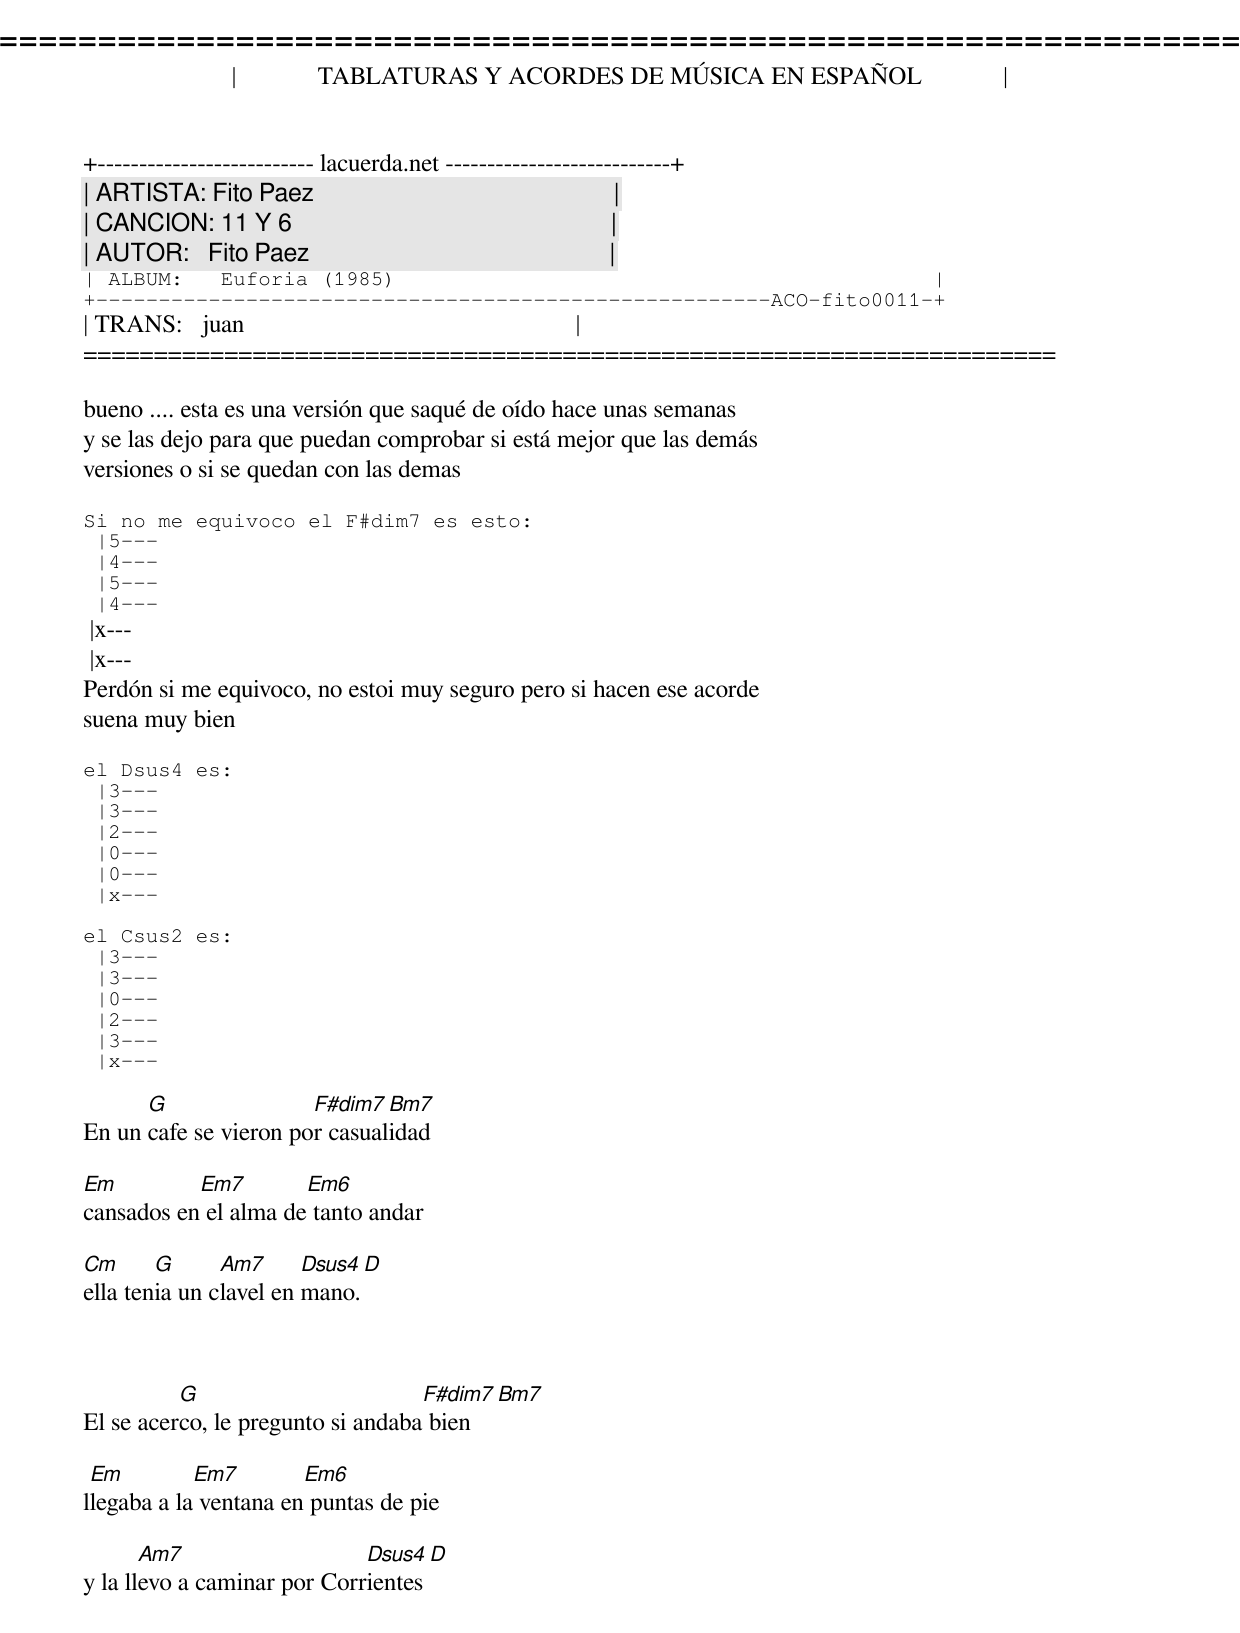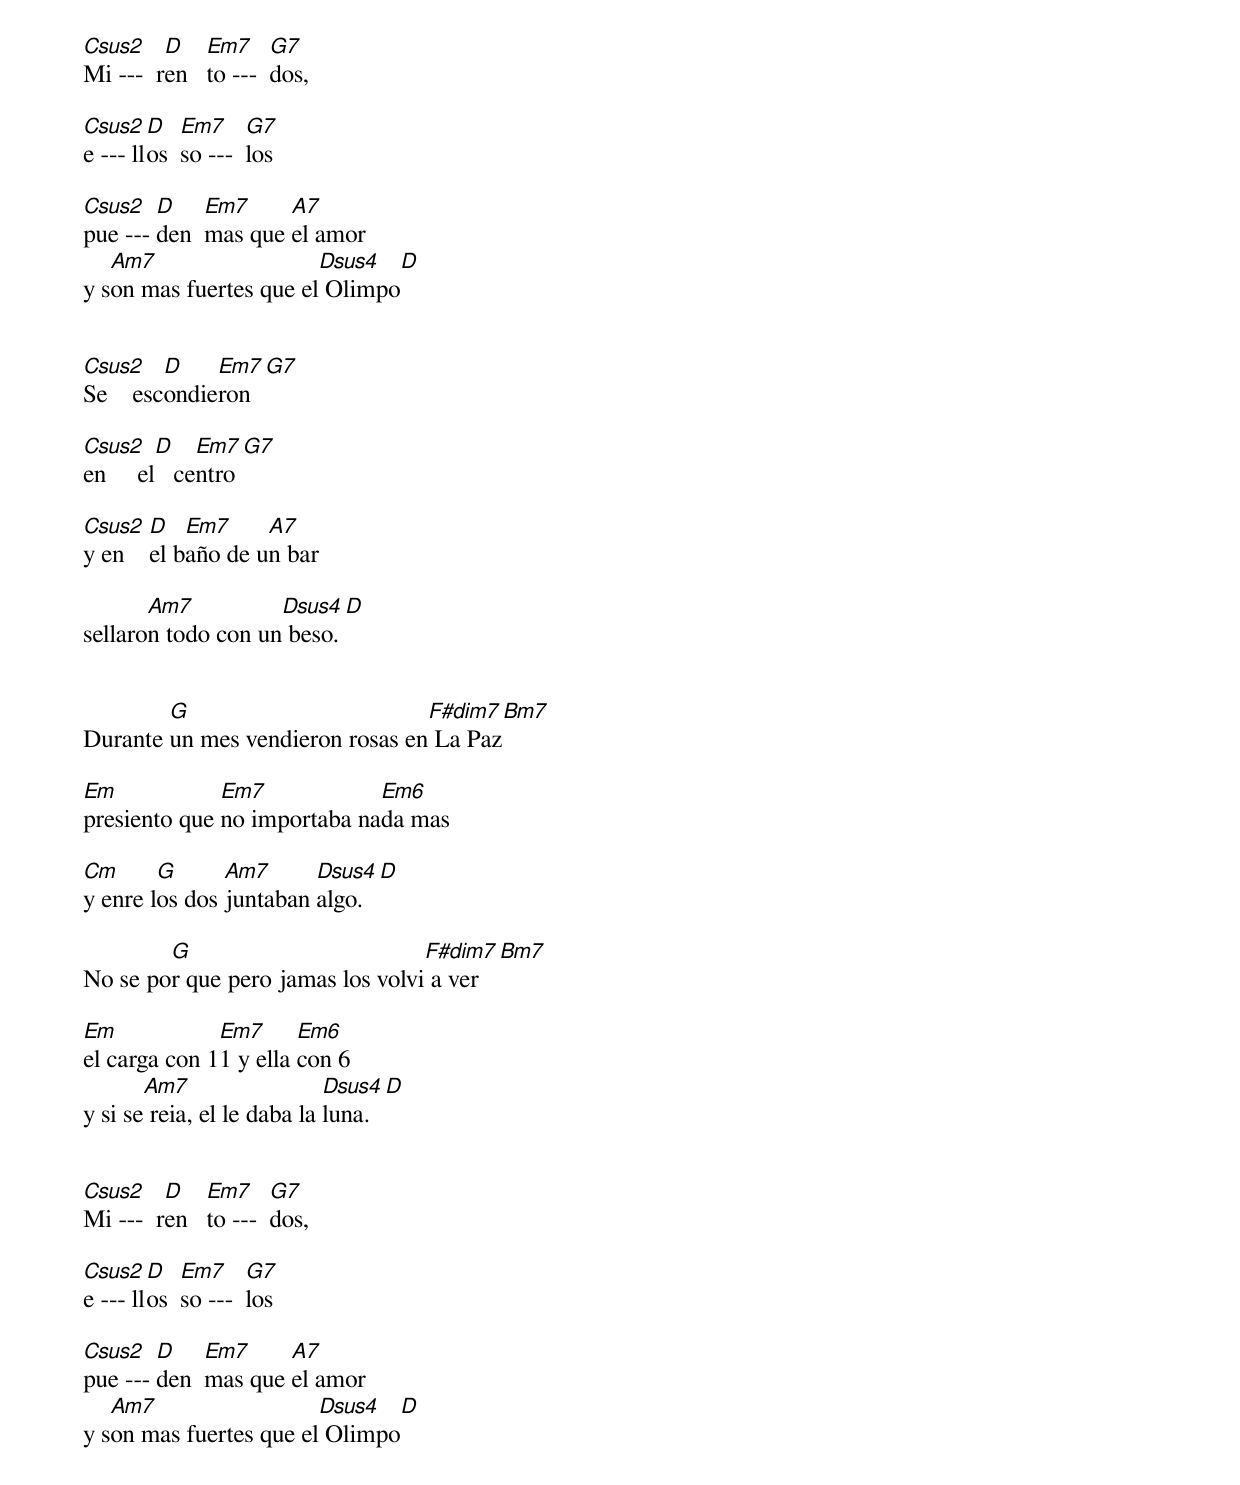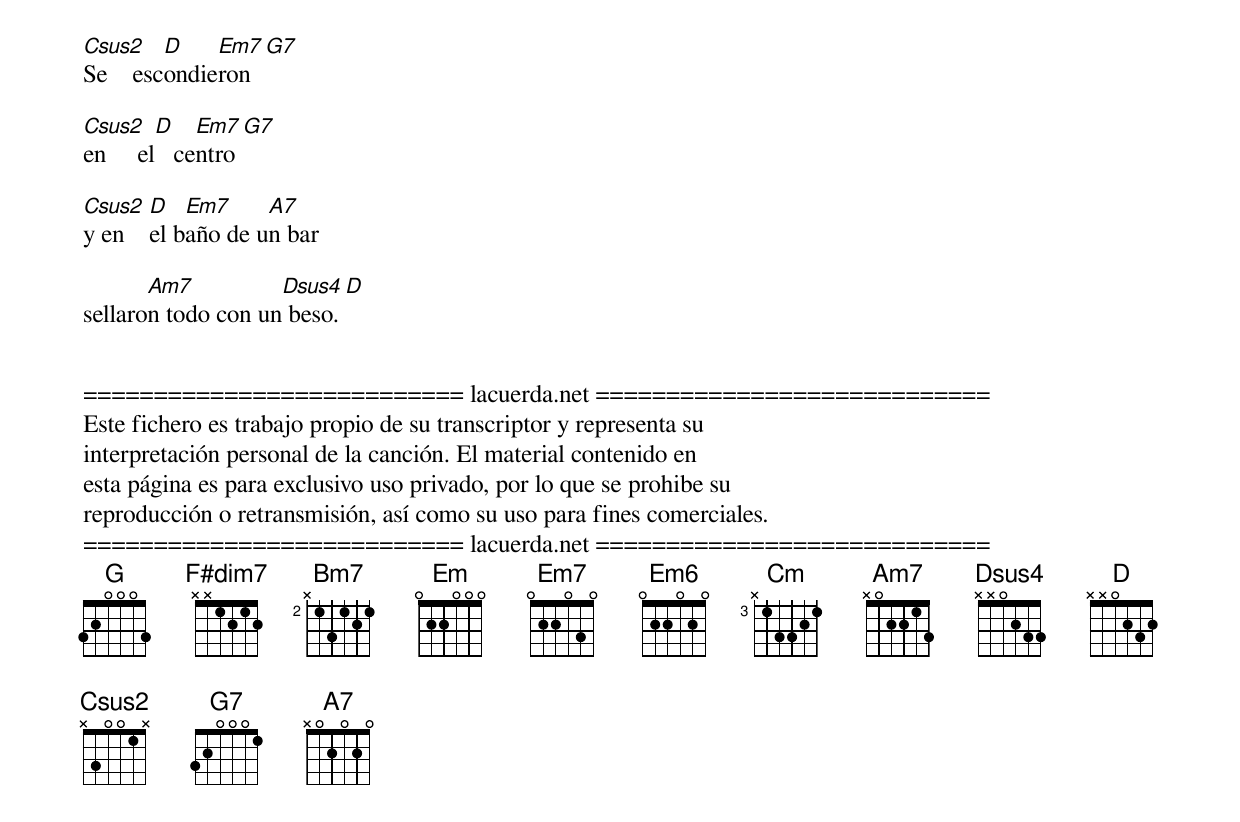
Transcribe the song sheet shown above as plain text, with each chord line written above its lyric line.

=====================================================================
|             TABLATURAS Y ACORDES DE MÚSICA EN ESPAÑOL             |
+-------------------------- lacuerda.net ---------------------------+
| ARTISTA: Fito Paez                                                |
| CANCION: 11 Y 6                                                   |
| AUTOR:   Fito Paez                                                |
| ALBUM:   Euforia (1985)                                           |
+------------------------------------------------------ACO-fito0011-+
| TRANS:   juan                                                     |
=====================================================================

bueno .... esta es una versión que saqué de oído hace unas semanas
y se las dejo para que puedan comprobar si está mejor que las demás
versiones o si se quedan con las demas

Si no me equivoco el F#dim7 es esto:
 |5---
 |4---
 |5---
 |4---
 |x---
 |x---
Perdón si me equivoco, no estoi muy seguro pero si hacen ese acorde
suena muy bien

el Dsus4 es:
 |3---
 |3---
 |2---
 |0---
 |0---
 |x---

el Csus2 es:
 |3---
 |3---
 |0---
 |2---
 |3---
 |x---

      G                F#dim7  Bm7
En un cafe se vieron por casualidad

Em         Em7        Em6
cansados en el alma de tanto andar

Cm      G      Am7      Dsus4 D
ella tenia un clavel en mano.



          G                        F#dim7 Bm7
El se acerco, le pregunto si andaba bien

 Em         Em7        Em6
llegaba a la ventana en puntas de pie

       Am7                   Dsus4 D
y la llevo a caminar por Corrientes


Csus2    D    Em7     G7
Mi ---  ren   to ---  dos,

Csus2   D   Em7     G7
e --- llos  so ---  los

Csus2   D    Em7     A7
pue --- den  mas que el amor
   Am7                  Dsus4  D
y son mas fuertes que el Olimpo


Csus2    D    Em7     G7
Se    escondieron

Csus2    D    Em7     G7
en     el   centro

Csus2   D   Em7     A7
y en    el baño de un bar

       Am7          Dsus4 D
sellaron todo con un beso.


        G                        F#dim7  Bm7
Durante un mes vendieron rosas en La Paz

Em            Em7            Em6
presiento que no importaba nada mas

Cm      G      Am7      Dsus4 D
y enre los dos juntaban algo.

        G                         F#dim7  Bm7
No se por que pero jamas los volvi a ver

Em            Em7      Em6
el carga con 11 y ella con 6
       Am7                  Dsus4 D
y si se reia, el le daba la luna.


Csus2    D    Em7     G7
Mi ---  ren   to ---  dos,

Csus2   D   Em7     G7
e --- llos  so ---  los

Csus2   D    Em7     A7
pue --- den  mas que el amor
   Am7                  Dsus4  D
y son mas fuertes que el Olimpo


Csus2    D    Em7     G7
Se    escondieron

Csus2    D    Em7     G7
en     el   centro

Csus2   D   Em7     A7
y en    el baño de un bar

       Am7          Dsus4 D
sellaron todo con un beso.


=========================== lacuerda.net ============================
Este fichero es trabajo propio de su transcriptor y representa su
interpretación personal de la canción. El material contenido en
esta página es para exclusivo uso privado, por lo que se prohibe su
reproducción o retransmisión, así como su uso para fines comerciales.
=========================== lacuerda.net ============================
